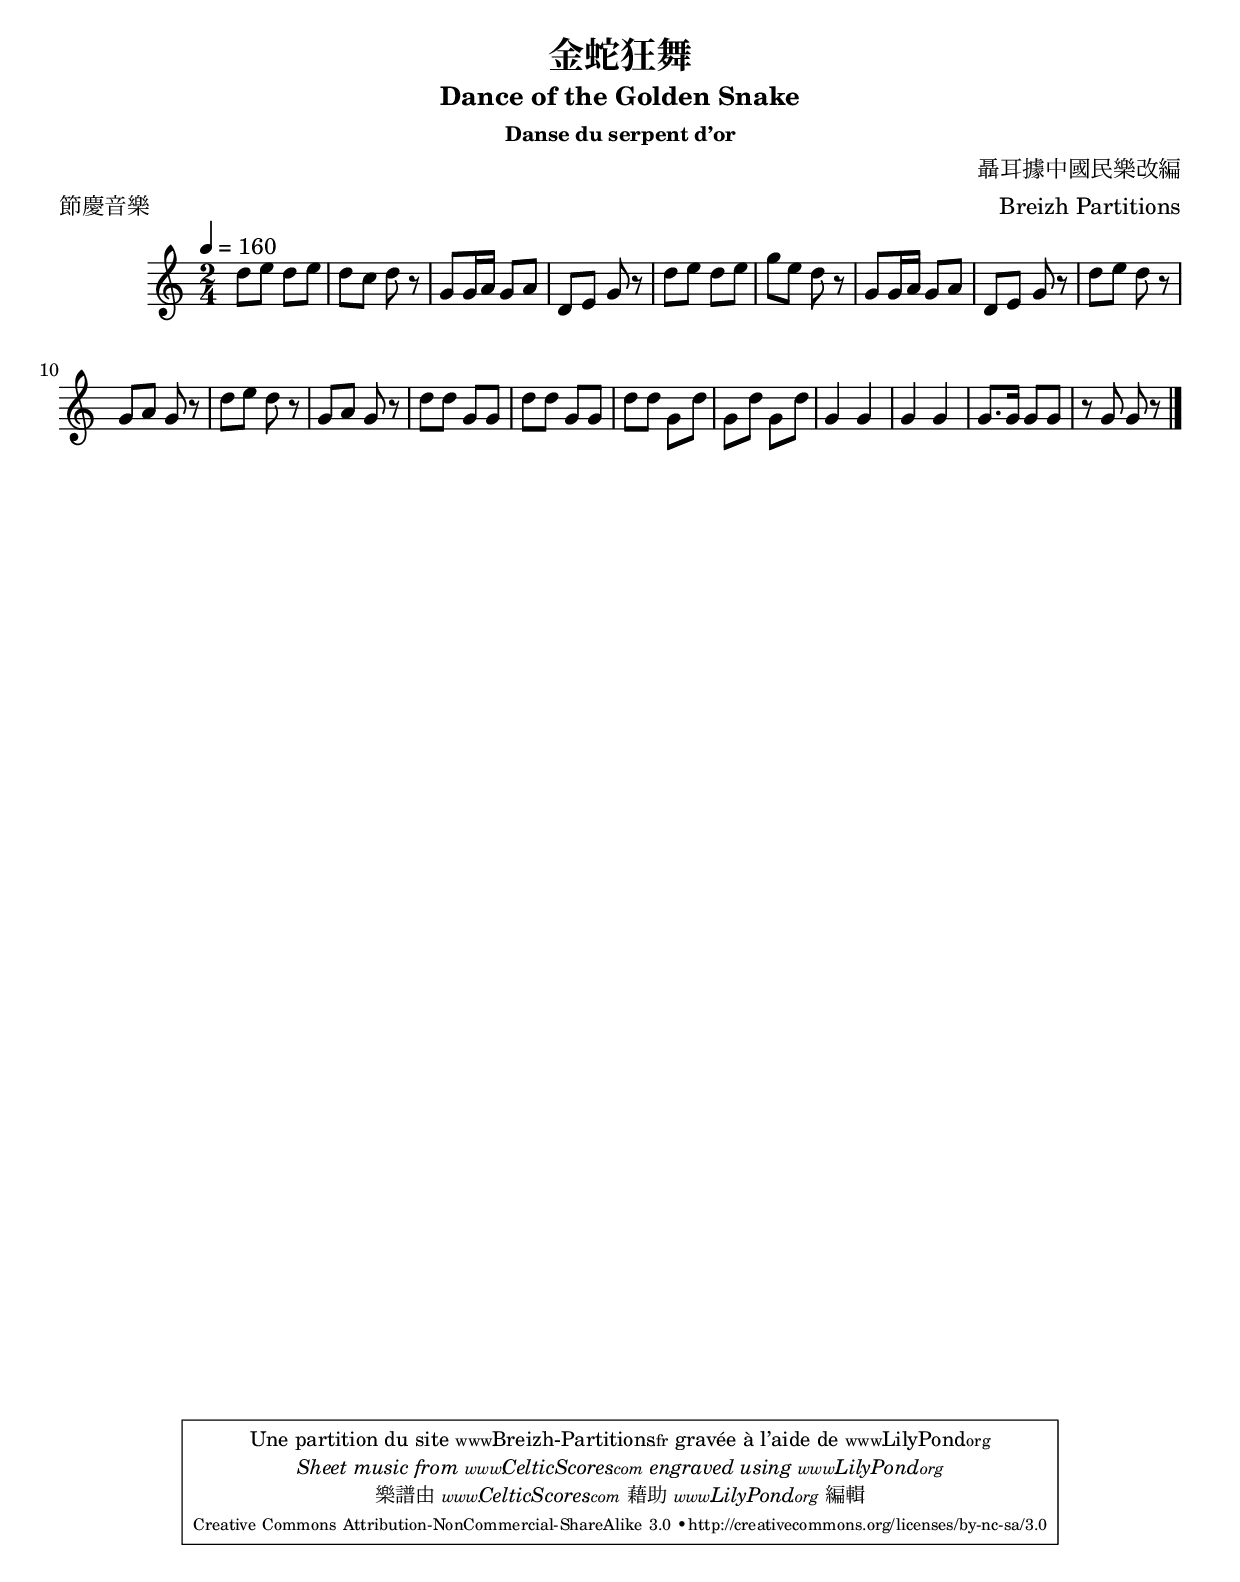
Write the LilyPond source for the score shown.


\version "2.12.3"

\paper {
	top-margin = 2 \cm
	bottom-margin = 2 \cm
}

\header {

title = "金蛇狂舞"
subtitle = "Dance of the Golden Snake"
subsubtitle = "Danse du serpent d’or"
meter = "節慶音樂"
composer = "聶耳據中國民樂改編"
arranger = "Breizh Partitions"
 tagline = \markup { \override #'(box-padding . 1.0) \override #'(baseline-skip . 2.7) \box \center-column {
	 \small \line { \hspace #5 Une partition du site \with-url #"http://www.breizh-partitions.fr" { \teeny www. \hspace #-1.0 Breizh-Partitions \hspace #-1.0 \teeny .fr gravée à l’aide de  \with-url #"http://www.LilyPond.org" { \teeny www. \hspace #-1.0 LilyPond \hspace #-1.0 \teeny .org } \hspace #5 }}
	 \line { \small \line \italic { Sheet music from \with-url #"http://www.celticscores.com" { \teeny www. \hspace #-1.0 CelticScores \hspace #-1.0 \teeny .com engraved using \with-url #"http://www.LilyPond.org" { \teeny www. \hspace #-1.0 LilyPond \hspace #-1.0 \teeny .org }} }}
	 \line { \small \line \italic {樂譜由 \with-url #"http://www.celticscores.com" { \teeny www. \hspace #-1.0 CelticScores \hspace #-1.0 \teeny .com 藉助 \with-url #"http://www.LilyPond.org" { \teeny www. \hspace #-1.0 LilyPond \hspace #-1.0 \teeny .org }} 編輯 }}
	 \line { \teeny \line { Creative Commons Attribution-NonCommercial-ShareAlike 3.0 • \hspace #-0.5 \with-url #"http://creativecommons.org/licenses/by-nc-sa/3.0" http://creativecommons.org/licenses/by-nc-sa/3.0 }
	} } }
}


%%%%%%%%%%%%%%%%%%%%%%%%%%%%%%%%%%%%%%%%%%%%%%%%%%%%%%%%%%%%
%%%%%%%%%%%%%%%%%%%%%%%%%%%%%%%%%%%%%%%%%%%%%%%%%%%%%%%%%%%%
\score{
\new Staff {
	\set Staff.midiInstrument = #"flute"
	\time 2/4  
	\key c \major
	\tempo 4 = 160
	\clef "G"
	\transpose c c' {
		d'8 e'8 d'8 e'8 
		|
		d'8 c'8 d'8 r8
		|
		g8 g16 a16 g8 a8
		|
		d8 e8 g8 r8
		|

		d'8 e'8 d'8 e'8 
		|
		g'8 e'8 d'8 r8
		|
		g8 g16 a16 g8 a8
		|
		d8 e8 g8 r8
		|
		
		d'8 e'8 d'8 r8
		|
		g8 a8 g8 r8
		|
		d'8 e'8 d'8 r8
		|
		g8 a8 g8 r8
		|
		
		d'8 d'8 g8 g8
		|
		d'8 d'8 g8 g8
		|
		d'8 d'8 g8 d'8
		|
		g8 d'8 g8 d'8
		|
		
		g4 g4
		|
		g4 g4
		|
		g8. g16 g8 g8
		|
		r8 g8 g8 r8
		\bar "|."

		
	}
}
%%%%%%%%%%%%%%%%%%%%%%%%%%%%%%%%%%%%%%%%%%%%%%%%%%%%%%%%%%%%


\layout  { }
\midi  { }
}
